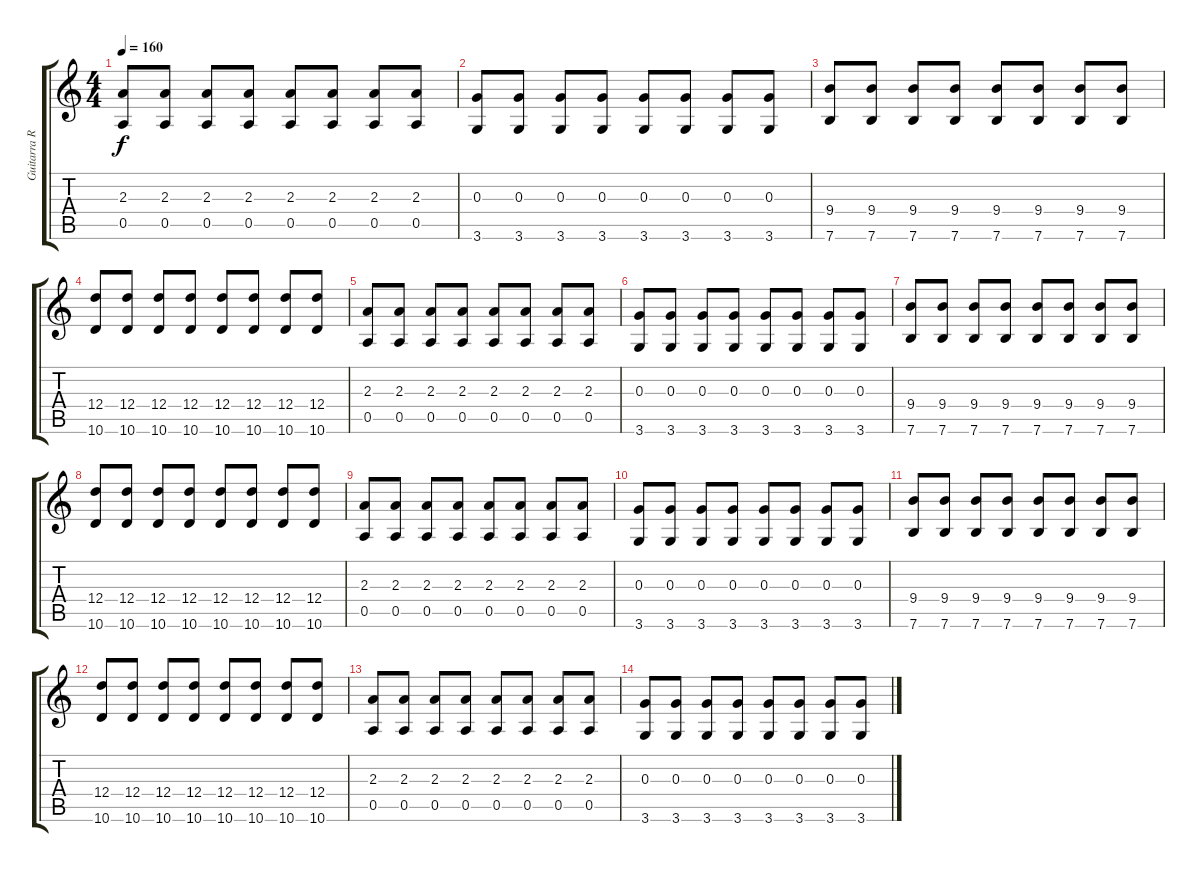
\track ("Guitarra Ritmica" "Guitarra R") {instrument distortionguitar}
\staff {score tabs}
\tuning (E4 B3 G3 D3 A2 E2) {hide}
\ts (4 4)
\tempo 160
\clef g2
\ks c
(2.3 0.5).8{dy f} (2.3 0.5).8 (2.3 0.5).8 (2.3 0.5).8 (2.3 0.5).8 (2.3 0.5).8 (2.3 0.5).8 (2.3 0.5).8 |
(0.3 3.6).8 (0.3 3.6).8 (0.3 3.6).8 (0.3 3.6).8 (0.3 3.6).8 (0.3 3.6).8 (0.3 3.6).8 (0.3 3.6).8 |
(9.4 7.6).8 (9.4 7.6).8 (9.4 7.6).8 (9.4 7.6).8 (9.4 7.6).8 (9.4 7.6).8 (9.4 7.6).8 (9.4 7.6).8 |
(12.4 10.6).8 (12.4 10.6).8 (12.4 10.6).8 (12.4 10.6).8 (12.4 10.6).8 (12.4 10.6).8 (12.4 10.6).8 (12.4 10.6).8 |
(2.3 0.5).8 (2.3 0.5).8 (2.3 0.5).8 (2.3 0.5).8 (2.3 0.5).8 (2.3 0.5).8 (2.3 0.5).8 (2.3 0.5).8 |
(0.3 3.6).8 (0.3 3.6).8 (0.3 3.6).8 (0.3 3.6).8 (0.3 3.6).8 (0.3 3.6).8 (0.3 3.6).8 (0.3 3.6).8 |
(9.4 7.6).8 (9.4 7.6).8 (9.4 7.6).8 (9.4 7.6).8 (9.4 7.6).8 (9.4 7.6).8 (9.4 7.6).8 (9.4 7.6).8 |
(12.4 10.6).8 (12.4 10.6).8 (12.4 10.6).8 (12.4 10.6).8 (12.4 10.6).8 (12.4 10.6).8 (12.4 10.6).8 (12.4 10.6).8 |
(2.3 0.5).8 (2.3 0.5).8 (2.3 0.5).8 (2.3 0.5).8 (2.3 0.5).8 (2.3 0.5).8 (2.3 0.5).8 (2.3 0.5).8 |
(0.3 3.6).8 (0.3 3.6).8 (0.3 3.6).8 (0.3 3.6).8 (0.3 3.6).8 (0.3 3.6).8 (0.3 3.6).8 (0.3 3.6).8 |
(9.4 7.6).8 (9.4 7.6).8 (9.4 7.6).8 (9.4 7.6).8 (9.4 7.6).8 (9.4 7.6).8 (9.4 7.6).8 (9.4 7.6).8 |
(12.4 10.6).8 (12.4 10.6).8 (12.4 10.6).8 (12.4 10.6).8 (12.4 10.6).8 (12.4 10.6).8 (12.4 10.6).8 (12.4 10.6).8 |
(2.3 0.5).8 (2.3 0.5).8 (2.3 0.5).8 (2.3 0.5).8 (2.3 0.5).8 (2.3 0.5).8 (2.3 0.5).8 (2.3 0.5).8 |
(0.3 3.6).8{volume 0} (0.3 3.6).8 (0.3 3.6).8 (0.3 3.6).8 (0.3 3.6).8 (0.3 3.6).8 (0.3 3.6).8 (0.3 3.6).8
